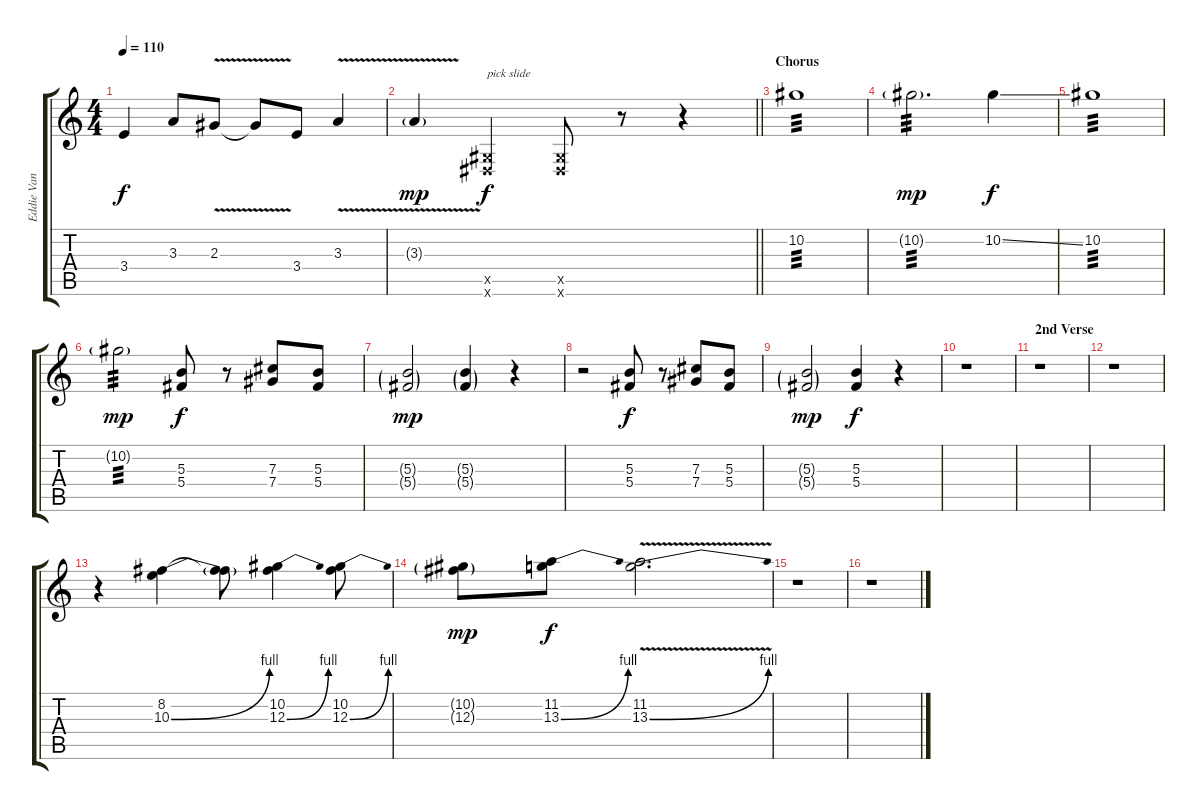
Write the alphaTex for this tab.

\track ("Eddie Van Halen Fills" "Eddie Van ") {instrument distortionguitar}
\staff {score tabs}
\tuning (Eb4 Bb3 Gb3 Db3 Ab2 Eb2) {hide}
\ts (4 4)
\tempo 110
\clef g2
\ks c
3.4.4{dy f} 3.3.8 2.3{v}.8 2.3{t}.8 3.4.8 3.3{v}.4 |
\barLineRight lightlight
3.3{v g}.4{dy mp} (0.5{x} 0.6{x}).4{txt "pick slide" dy f} (0.5{x} 0.6{x}).8 r.8 r.4 |
\section ("" "Chorus")
10.2.1{tp 3} |
10.2{g}.2{d tp 3 dy mp} 10.2{ss}.4{dy f} |
10.2.1{tp 3} |
10.2{g}.2{tp 3 dy mp} (5.3 5.4).8{dy f} r.8 (7.3 7.4).8 (5.3 5.4).8 |
(5.3{g} 5.4{g}).2{dy mp} (5.3{g} 5.4{g}).4 r.4 |
r.2 (5.3 5.4).8{dy f} r.8 (7.3 7.4).8 (5.3 5.4).8 |
(5.3{g} 5.4{g}).2{dy mp} (5.3 5.4).4{dy f} r.4 |
r.1 |
\section ("" "2nd Verse")
r.1 |
r.1 |
r.4 (8.2 10.3{be (bend 0 0 60 4)}).4 (8.2{t} 10.3{t}).8 (10.2 12.3{be (bend 0 0 60 4)}).4 (10.2 12.3{be (bend 0 0 60 4)}).8 |
(10.2{g} 12.3{g}).8{dy mp} (11.2 13.3{be (bend 0 0 60 4)}).8{dy f} (11.2 13.3{be (bend 0 0 60 4) v}).2{d} |
r.1 |
r.1
